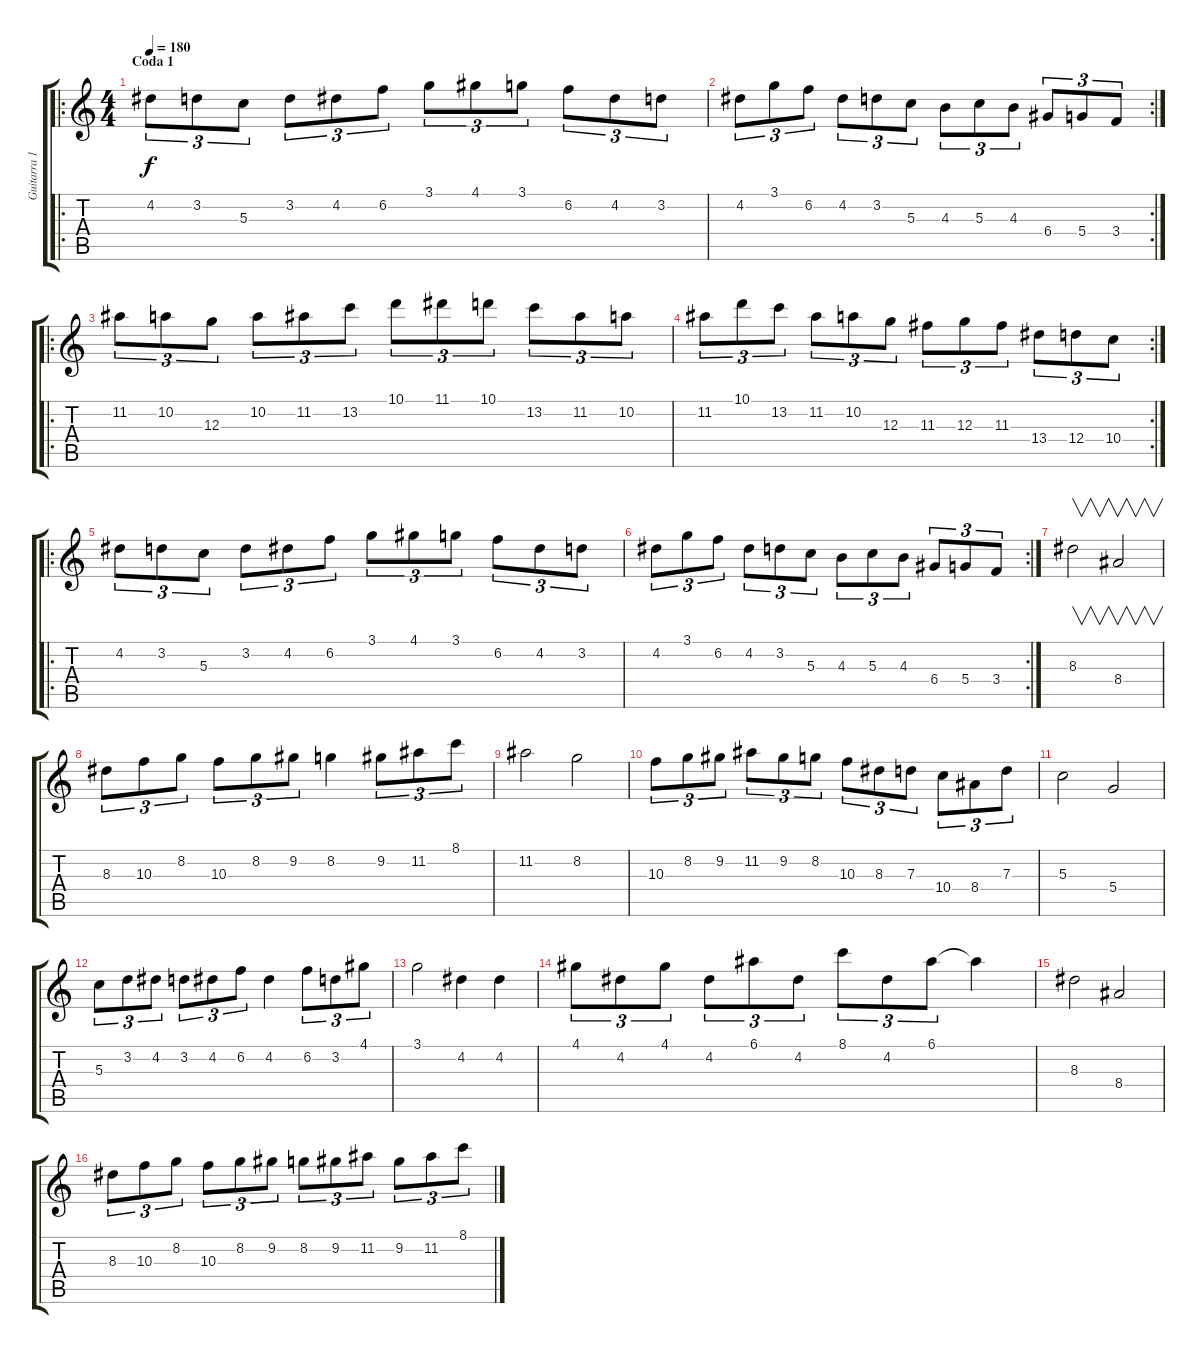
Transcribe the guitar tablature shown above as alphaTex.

\track ("Guitarra 1 (Lider 1)" "Guitarra 1") {instrument overdrivenguitar}
\staff {score tabs}
\tuning (E4 B3 G3 D3 A2 E2) {hide}
\ro
\ts (4 4)
\section ("" "Coda 1")
\tempo 180
\clef g2
\ks c
4.2.8{tu (3 2) dy f instrument overdrivenguitar} 3.2.8{tu (3 2)} 5.3.8{tu (3 2)} 3.2.8{tu (3 2)} 4.2.8{tu (3 2)} 6.2.8{tu (3 2)} 3.1.8{tu (3 2)} 4.1.8{tu (3 2)} 3.1.8{tu (3 2)} 6.2.8{tu (3 2)} 4.2.8{tu (3 2)} 3.2.8{tu (3 2)} |
\rc 2
4.2.8{tu (3 2)} 3.1.8{tu (3 2)} 6.2.8{tu (3 2)} 4.2.8{tu (3 2)} 3.2.8{tu (3 2)} 5.3.8{tu (3 2)} 4.3.8{tu (3 2)} 5.3.8{tu (3 2)} 4.3.8{tu (3 2)} 6.4.8{tu (3 2)} 5.4.8{tu (3 2)} 3.4.8{tu (3 2)} |
\ro
11.2.8{tu (3 2)} 10.2.8{tu (3 2)} 12.3.8{tu (3 2)} 10.2.8{tu (3 2)} 11.2.8{tu (3 2)} 13.2.8{tu (3 2)} 10.1.8{tu (3 2)} 11.1.8{tu (3 2)} 10.1.8{tu (3 2)} 13.2.8{tu (3 2)} 11.2.8{tu (3 2)} 10.2.8{tu (3 2)} |
\rc 2
11.2.8{tu (3 2)} 10.1.8{tu (3 2)} 13.2.8{tu (3 2)} 11.2.8{tu (3 2)} 10.2.8{tu (3 2)} 12.3.8{tu (3 2)} 11.3.8{tu (3 2)} 12.3.8{tu (3 2)} 11.3.8{tu (3 2)} 13.4.8{tu (3 2)} 12.4.8{tu (3 2)} 10.4.8{tu (3 2)} |
\ro
4.2.8{tu (3 2)} 3.2.8{tu (3 2)} 5.3.8{tu (3 2)} 3.2.8{tu (3 2)} 4.2.8{tu (3 2)} 6.2.8{tu (3 2)} 3.1.8{tu (3 2)} 4.1.8{tu (3 2)} 3.1.8{tu (3 2)} 6.2.8{tu (3 2)} 4.2.8{tu (3 2)} 3.2.8{tu (3 2)} |
\rc 2
4.2.8{tu (3 2)} 3.1.8{tu (3 2)} 6.2.8{tu (3 2)} 4.2.8{tu (3 2)} 3.2.8{tu (3 2)} 5.3.8{tu (3 2)} 4.3.8{tu (3 2)} 5.3.8{tu (3 2)} 4.3.8{tu (3 2)} 6.4.8{tu (3 2)} 5.4.8{tu (3 2)} 3.4.8{tu (3 2)} |
8.3.2{v} 8.4.2{v} |
8.3.8{tu (3 2)} 10.3.8{tu (3 2)} 8.2.8{tu (3 2)} 10.3.8{tu (3 2)} 8.2.8{tu (3 2)} 9.2.8{tu (3 2)} 8.2.4 9.2.8{tu (3 2)} 11.2.8{tu (3 2)} 8.1.8{tu (3 2)} |
11.2.2 8.2.2 |
10.3.8{tu (3 2)} 8.2.8{tu (3 2)} 9.2.8{tu (3 2)} 11.2.8{tu (3 2)} 9.2.8{tu (3 2)} 8.2.8{tu (3 2)} 10.3.8{tu (3 2)} 8.3.8{tu (3 2)} 7.3.8{tu (3 2)} 10.4.8{tu (3 2)} 8.4.8{tu (3 2)} 7.3.8{tu (3 2)} |
5.3.2 5.4.2 |
5.3.8{tu (3 2)} 3.2.8{tu (3 2)} 4.2.8{tu (3 2)} 3.2.8{tu (3 2)} 4.2.8{tu (3 2)} 6.2.8{tu (3 2)} 4.2.4 6.2.8{tu (3 2)} 3.2.8{tu (3 2)} 4.1.8{tu (3 2)} |
3.1.2 4.2.4 4.2.4 |
4.1.8{tu (3 2)} 4.2.8{tu (3 2)} 4.1.8{tu (3 2)} 4.2.8{tu (3 2)} 6.1.8{tu (3 2)} 4.2.8{tu (3 2)} 8.1.8{tu (3 2)} 4.2.8{tu (3 2)} 6.1.8{tu (3 2)} 6.1{t}.4 |
8.3.2 8.4.2 |
8.3.8{tu (3 2)} 10.3.8{tu (3 2)} 8.2.8{tu (3 2)} 10.3.8{tu (3 2)} 8.2.8{tu (3 2)} 9.2.8{tu (3 2)} 8.2.8{tu (3 2)} 9.2.8{tu (3 2)} 11.2.8{tu (3 2)} 9.2.8{tu (3 2)} 11.2.8{tu (3 2)} 8.1.8{tu (3 2)}
